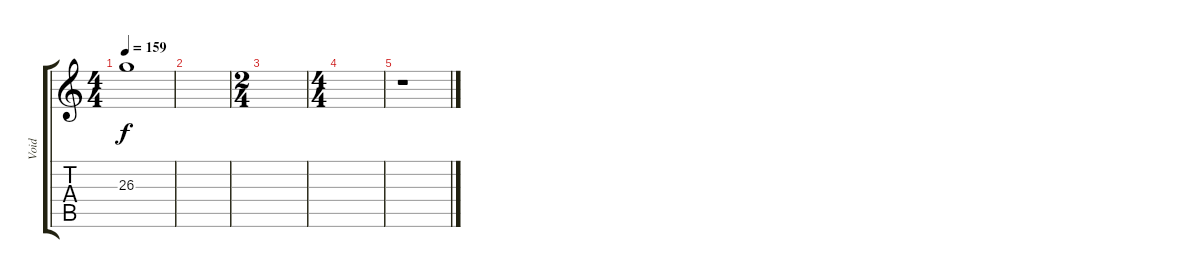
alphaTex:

\track ("Void" "Void") {instrument clarinet}
\staff {score tabs}
\tuning (D4 A3 F3 C3 G2 C2) {hide}
\ts (4 4)
\tempo 159
\clef g2
\ks c
26.3{t}.1{dy f} |
|
\ts (2 4)
|
\ts (4 4)
|
r.1
